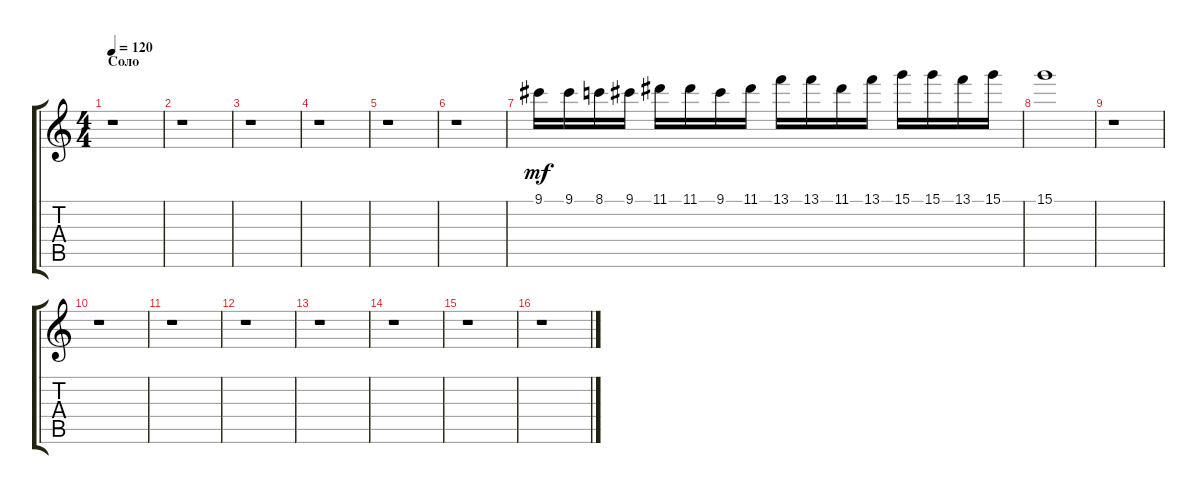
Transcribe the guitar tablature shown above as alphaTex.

\track "" {instrument distortionguitar}
\staff {score tabs}
\tuning (E4 B3 G3 D3 A2 E2) {hide}
\ts (4 4)
\section ("" "Соло")
\tempo 120
\clef g2
\ks c
r.1{dy mf} |
r.1 |
r.1 |
r.1 |
r.1 |
r.1 |
9.1.16 9.1.16 8.1.16 9.1.16 11.1.16 11.1.16 9.1.16 11.1.16 13.1.16 13.1.16 11.1.16 13.1.16 15.1.16 15.1.16 13.1.16 15.1.16 |
15.1.1 |
r.1 |
r.1 |
r.1 |
r.1 |
r.1 |
r.1 |
r.1 |
r.1
